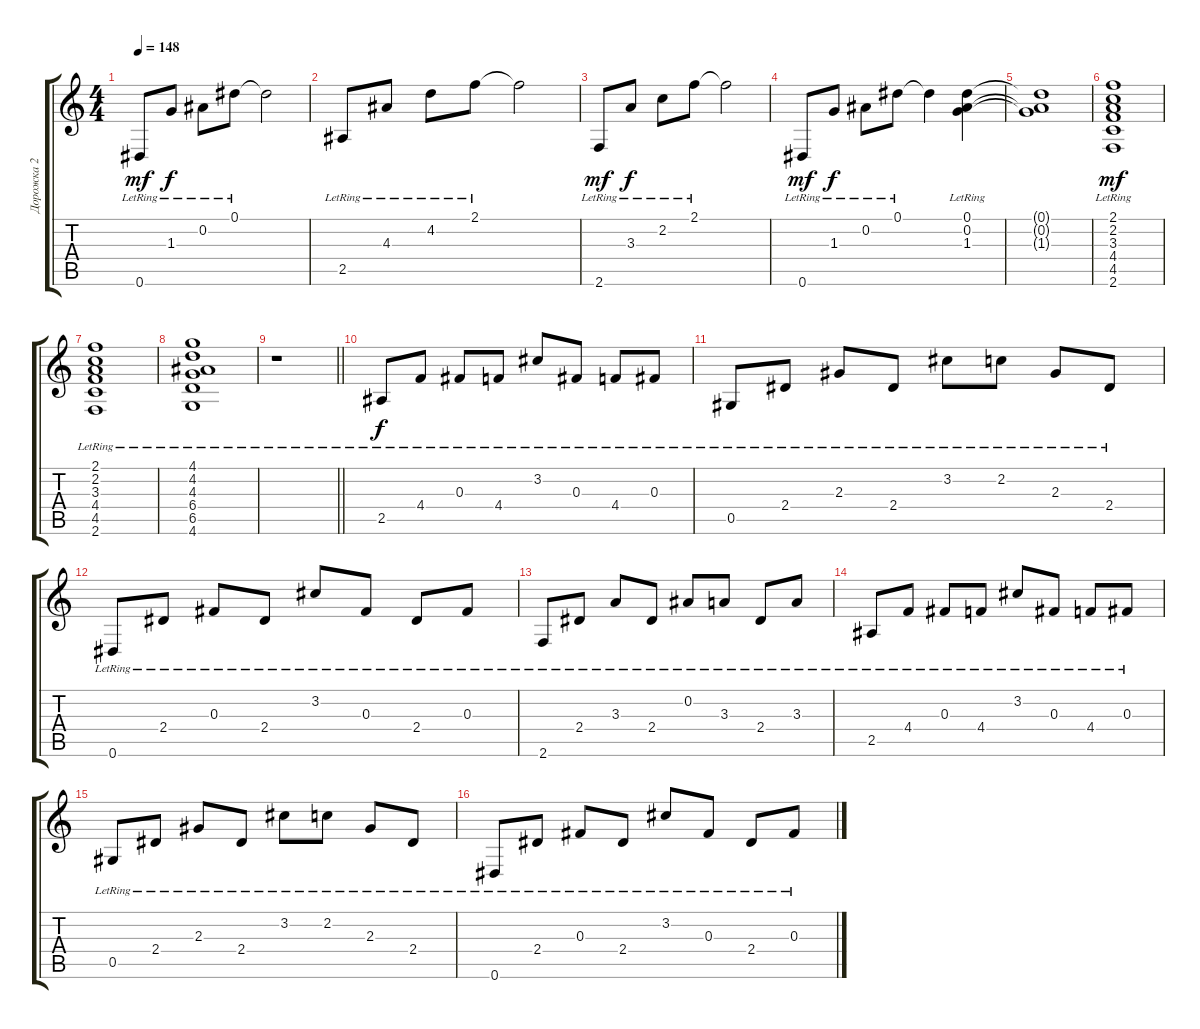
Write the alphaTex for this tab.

\track ("Дорожка 2" "Дорожка 2") {instrument acousticguitarsteel}
\staff {score tabs}
\tuning (Eb4 Bb3 Gb3 Db3 Ab2 Eb2) {hide}
\ts (4 4)
\tempo 148
\clef g2
\ks c
0.6{lr}.8{dy mf} 1.3{lr}.8{dy f} 0.2{lr}.8 0.1{lr}.8 0.1{t}.2 |
2.5{lr}.8 4.3{lr}.8 4.2{lr}.8 2.1{lr}.8 2.1{t}.2 |
2.6{lr}.8{dy mf} 3.3{lr}.8{dy f} 2.2{lr}.8 2.1{lr}.8 2.1{t}.2 |
0.6{lr}.8{dy mf} 1.3{lr}.8{dy f} 0.2{lr}.8 0.1{lr}.8 0.1{t}.4 (0.1{lr} 0.2{lr} 1.3{lr}).4 |
(0.1{t} 0.2{t} 1.3{t}).1 |
(2.1{lr} 2.2{lr} 3.3{lr} 4.4{lr} 4.5{lr} 2.6{lr}).1{dy mf} |
(2.1{lr} 2.2{lr} 3.3{lr} 4.4{lr} 4.5{lr} 2.6{lr}).1 |
(4.1{lr} 4.2{lr} 4.3{lr} 6.4{lr} 6.5{lr} 4.6{lr}).1 |
\barLineRight lightlight
r.1 |
2.5{lr}.8{dy f volume 13 instrument acousticguitarsteel} 4.4{lr}.8 0.3{lr}.8 4.4{lr}.8 3.2{lr}.8 0.3{lr}.8 4.4{lr}.8 0.3{lr}.8 |
0.5{lr}.8 2.4{lr}.8 2.3{lr}.8 2.4{lr}.8 3.2{lr}.8 2.2{lr}.8 2.3{lr}.8 2.4{lr}.8 |
0.6{lr}.8 2.4{lr}.8 0.3{lr}.8 2.4{lr}.8 3.2{lr}.8 0.3{lr}.8 2.4{lr}.8 0.3{lr}.8 |
2.6{lr}.8 2.4{lr}.8 3.3{lr}.8 2.4{lr}.8 0.2{lr}.8 3.3{lr}.8 2.4{lr}.8 3.3{lr}.8 |
2.5{lr}.8 4.4{lr}.8 0.3{lr}.8 4.4{lr}.8 3.2{lr}.8 0.3{lr}.8 4.4{lr}.8 0.3{lr}.8 |
0.5{lr}.8 2.4{lr}.8 2.3{lr}.8 2.4{lr}.8 3.2{lr}.8 2.2{lr}.8 2.3{lr}.8 2.4{lr}.8 |
0.6{lr}.8 2.4{lr}.8 0.3{lr}.8 2.4{lr}.8 3.2{lr}.8 0.3{lr}.8 2.4{lr}.8 0.3{lr}.8
